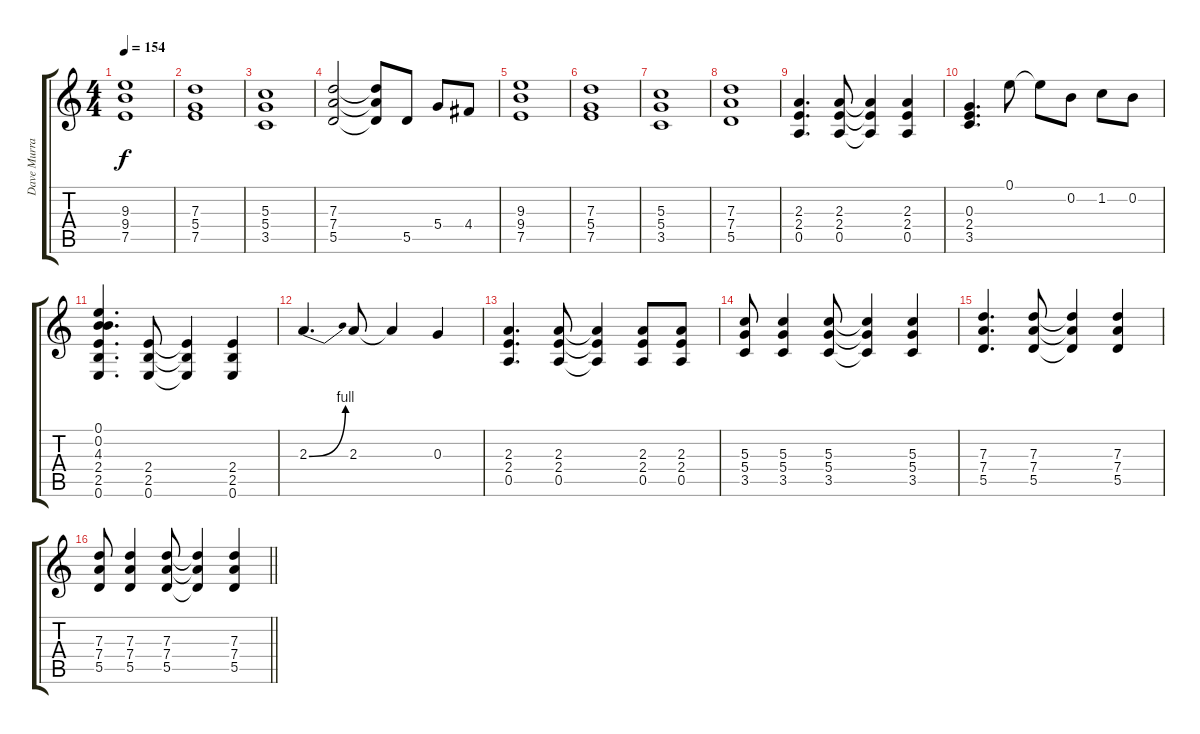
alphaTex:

\track ("Dave Murray" "Dave Murra") {instrument distortionguitar}
\staff {score tabs}
\tuning (E4 B3 G3 D3 A2 E2) {hide}
\ts (4 4)
\tempo 154
\clef g2
\ks c
(9.3 9.4 7.5).1{dy f} |
(7.3 5.4 7.5).1 |
(5.3 5.4 3.5).1 |
(7.3 7.4 5.5).2 (7.3{t} 7.4{t} 5.5{t}).8 5.5.8 5.4.8 4.4.8 |
(9.3 9.4 7.5).1 |
(7.3 5.4 7.5).1 |
(5.3 5.4 3.5).1 |
(7.3 7.4 5.5).1 |
(2.3 2.4 0.5).4{d} (2.3 2.4 0.5).8 (2.3{t} 2.4{t} 0.5{t}).4 (2.3 2.4 0.5).4 |
(0.3 2.4 3.5).4{d} 0.1.8 0.1{t}.8 0.2.8 1.2.8 0.2.8 |
(0.1 0.2 4.3 2.4 2.5 0.6).4{d} (2.4 2.5 0.6).8 (2.4{t} 2.5{t} 0.6{t}).4 (2.4 2.5 0.6).4 |
2.3{be (bend 0 0 60 4)}.4{d} 2.3.8 2.3{t}.4 0.3.4 |
(2.3 2.4 0.5).4{d} (2.3 2.4 0.5).8 (2.3{t} 2.4{t} 0.5{t}).4 (2.3 2.4 0.5).8 (2.3 2.4 0.5).8 |
(5.3 5.4 3.5).8 (5.3 5.4 3.5).4 (5.3 5.4 3.5).8 (5.3{t} 5.4{t} 3.5{t}).4 (5.3 5.4 3.5).4 |
(7.3 7.4 5.5).4{d} (7.3 7.4 5.5).8 (7.3{t} 7.4{t} 5.5{t}).4 (7.3 7.4 5.5).4 |
\barLineRight lightlight
(7.3 7.4 5.5).8 (7.3 7.4 5.5).4 (7.3 7.4 5.5).8 (7.3{t} 7.4{t} 5.5{t}).4 (7.3 7.4 5.5).4
